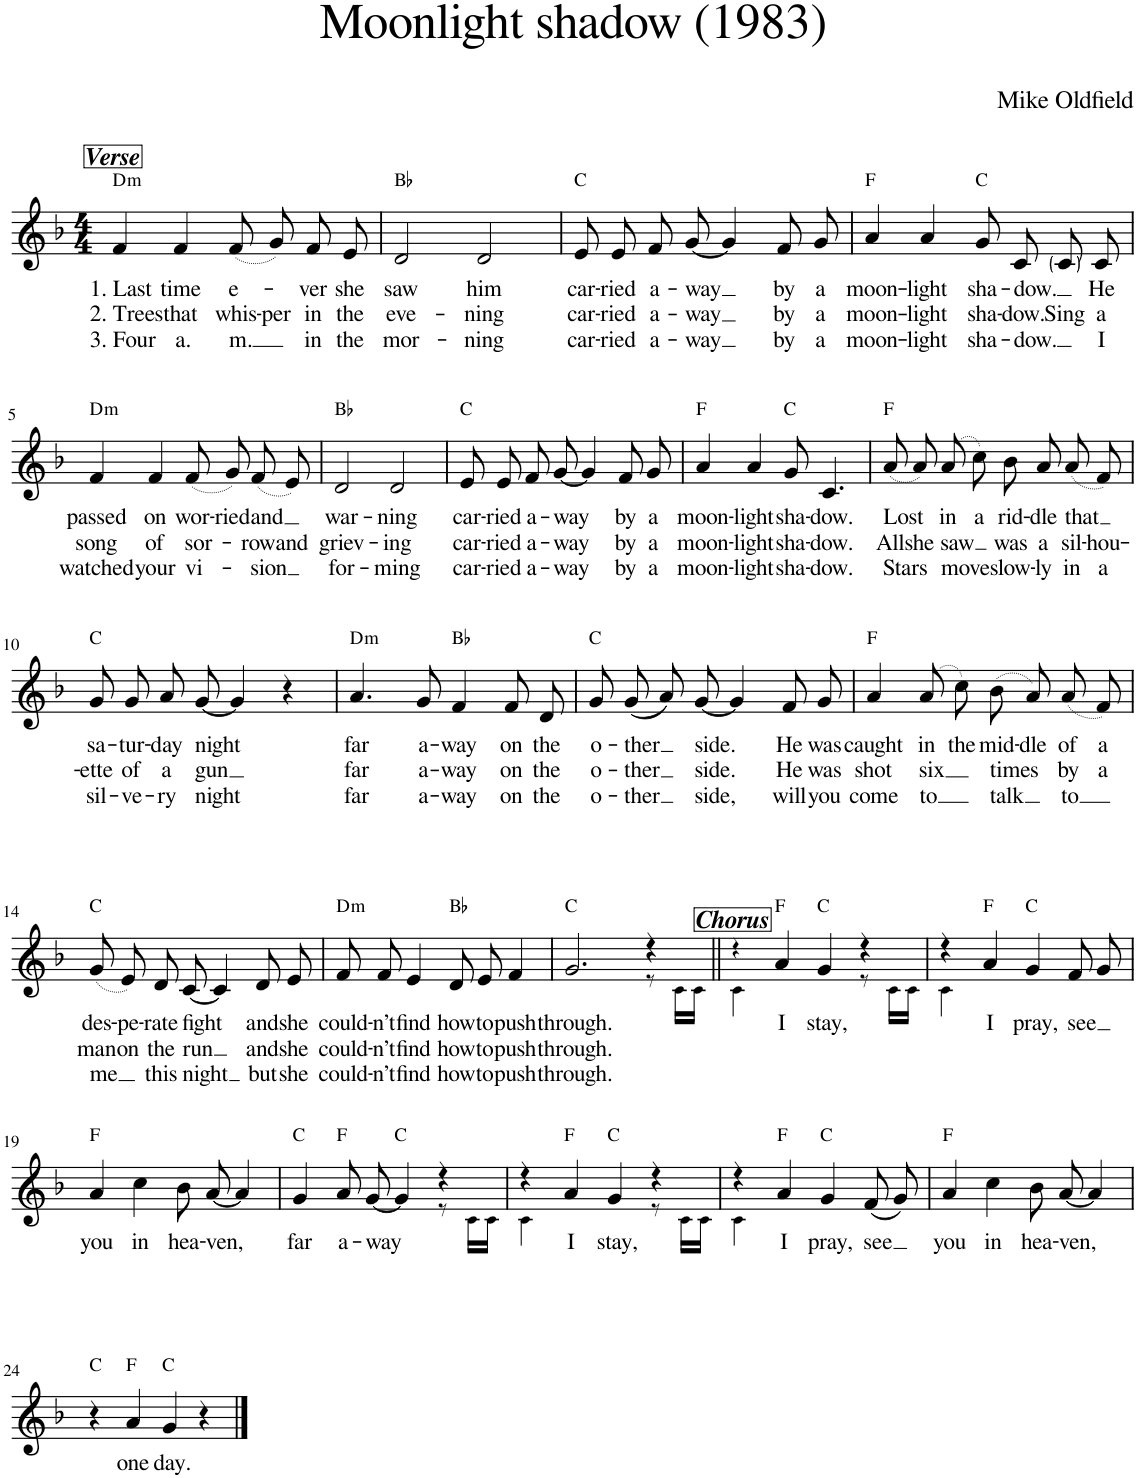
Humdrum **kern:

**kern	**text	**text	**text	**harte
*part1	*part1	*part1	*part1	*part1
*staff1	*staff1	*staff1	*staff1	*
*I"KD	*	*	*	*
*clefG2	*	*	*	*
*k[b-]	*	*	*	*
*F:	*	*	*	*
*M4/4	*	*	*	*
=1	=1	=1	=1	=1
!LO:TX:a:Bi:t=Verse	!	!	!	!
!	!LO:LY:b	!LO:LY:b	!LO:LY:b	!LO:H:kt=m
4f/	1. Last	2. Trees	3. Four	D:min
!	!LO:LY:b	!LO:LY:b	!LO:LY:b	!
4f/	time	that	a.	.
!	!LO:LY:b	!LO:LY:b	!LO:LY:b	!
(8f/	e-	whis-	m.	.
!	!	!LO:LY:b	!	!
8g/)	.	-per	.	.
!	!LO:LY:b	!LO:LY:b	!LO:LY:b	!
8f/	-ver	in	in	.
!	!LO:LY:b	!LO:LY:b	!LO:LY:b	!
8e/	she	the	the	.
=2	=2	=2	=2	=2
!	!LO:LY:b	!LO:LY:b	!LO:LY:b	!
2d/	saw	eve-	mor-	Bb:maj
!	!LO:LY:b	!LO:LY:b	!LO:LY:b	!
2d/	him	-ning	-ning	.
=3	=3	=3	=3	=3
!	!LO:LY:b	!LO:LY:b	!LO:LY:b	!
8e/	car-	car-	car-	C:maj
!	!LO:LY:b	!LO:LY:b	!LO:LY:b	!
8e/	-ried	-ried	-ried	.
!	!LO:LY:b	!LO:LY:b	!LO:LY:b	!
8f/	a-	a-	a-	.
!	!LO:LY:b	!LO:LY:b	!LO:LY:b	!
[8g/	-way	-way	-way	.
4g/]	.	.	.	.
!	!LO:LY:b	!LO:LY:b	!LO:LY:b	!
8f/	by	by	by	.
!	!LO:LY:b	!LO:LY:b	!LO:LY:b	!
8g/	a	a	a	.
=4	=4	=4	=4	=4
!	!LO:LY:b	!LO:LY:b	!LO:LY:b	!
4a/	moon-	moon-	moon-	F:maj
!	!LO:LY:b	!LO:LY:b	!LO:LY:b	!
4a/	-light	-light	-light	.
!	!LO:LY:b	!LO:LY:b	!LO:LY:b	!
8g/	sha-	sha-	sha-	C:maj
!	!LO:LY:b	!LO:LY:b	!LO:LY:b	!
8c/	-dow.	-dow.	-dow.	.
!	!	!LO:LY:b	!	!
8c/	.	Sing	.	.
!	!LO:LY:b	!LO:LY:b	!LO:LY:b	!
8c/	He	a	I	.
!!LO:LB:g=z
=5	=5	=5	=5	=5
!	!LO:LY:b	!LO:LY:b	!LO:LY:b	!LO:H:kt=m
4f/	passed	song	watched	D:min
!	!LO:LY:b	!LO:LY:b	!LO:LY:b	!
4f/	on	of	your	.
!	!LO:LY:b	!LO:LY:b	!LO:LY:b	!
(8f/	wor-	sor-	vi-	.
!	!LO:LY:b	!	!	!
8g/)	-ried	.	.	.
!	!LO:LY:b	!LO:LY:b	!LO:LY:b	!
(8f/	and	-row	-sion	.
!	!	!LO:LY:b	!	!
8e/)	.	and	.	.
=6	=6	=6	=6	=6
!	!LO:LY:b	!LO:LY:b	!LO:LY:b	!
2d/	war-	griev-	for-	Bb:maj
!	!LO:LY:b	!LO:LY:b	!LO:LY:b	!
2d/	-ning	-ing	-ming	.
=7	=7	=7	=7	=7
!	!LO:LY:b	!LO:LY:b	!LO:LY:b	!
8e/	car-	car-	car-	C:maj
!	!LO:LY:b	!LO:LY:b	!LO:LY:b	!
8e/	-ried	-ried	-ried	.
!	!LO:LY:b	!LO:LY:b	!LO:LY:b	!
8f/	a-	a-	a-	.
!	!LO:LY:b	!LO:LY:b	!LO:LY:b	!
[8g/	-way	-way	-way	.
4g/]	.	.	.	.
!	!LO:LY:b	!LO:LY:b	!LO:LY:b	!
8f/	by	by	by	.
!	!LO:LY:b	!LO:LY:b	!LO:LY:b	!
8g/	a	a	a	.
=8	=8	=8	=8	=8
!	!LO:LY:b	!LO:LY:b	!LO:LY:b	!
4a/	moon-	moon-	moon-	F:maj
!	!LO:LY:b	!LO:LY:b	!LO:LY:b	!
4a/	-light	-light	-light	.
!	!LO:LY:b	!LO:LY:b	!LO:LY:b	!
8g/	sha-	sha-	sha-	C:maj
!	!LO:LY:b	!LO:LY:b	!LO:LY:b	!
4.c/	-dow.	-dow.	-dow.	.
=9	=9	=9	=9	=9
!	!LO:LY:b	!LO:LY:b	!LO:LY:b	!
(8a/	Lost	All	Stars	F:maj
!	!	!LO:LY:b	!	!
8a/)	.	she	.	.
!	!LO:LY:b	!LO:LY:b	!LO:LY:b	!
(8a/	in	saw	move	.
!	!LO:LY:b	!	!	!
8cc\)	a	.	.	.
!	!LO:LY:b	!LO:LY:b	!LO:LY:b	!
8b-\	rid-	was	slow-	.
!	!LO:LY:b	!LO:LY:b	!LO:LY:b	!
8a/	-dle	a	-ly	.
!	!LO:LY:b	!LO:LY:b	!LO:LY:b	!
(8a/	that	sil-	in	.
!	!	!LO:LY:b	!LO:LY:b	!
8f/)	.	-hou-	a	.
!!LO:LB:g=z
=10	=10	=10	=10	=10
!	!LO:LY:b	!LO:LY:b	!LO:LY:b	!
8g/	sa-	-ette	sil-	C:maj
!	!LO:LY:b	!LO:LY:b	!LO:LY:b	!
8g/	-tur-	of	-ve-	.
!	!LO:LY:b	!LO:LY:b	!LO:LY:b	!
8a/	-day	a	-ry	.
!	!LO:LY:b	!LO:LY:b	!LO:LY:b	!
[8g/	night	gun	night	.
4g/]	.	.	.	.
4r	.	.	.	.
=11	=11	=11	=11	=11
!	!LO:LY:b	!LO:LY:b	!LO:LY:b	!LO:H:kt=m
4.a/	far	far	far	D:min
!	!LO:LY:b	!LO:LY:b	!LO:LY:b	!
8g/	a-	a-	a-	.
!	!LO:LY:b	!LO:LY:b	!LO:LY:b	!
4f/	-way	-way	-way	Bb:maj
!	!LO:LY:b	!LO:LY:b	!LO:LY:b	!
8f/	on	on	on	.
!	!LO:LY:b	!LO:LY:b	!LO:LY:b	!
8d/	the	the	the	.
=12	=12	=12	=12	=12
!	!LO:LY:b	!LO:LY:b	!LO:LY:b	!
8g/	o-	o-	o-	C:maj
!	!LO:LY:b	!LO:LY:b	!LO:LY:b	!
(8g/	-ther	-ther	-ther	.
8a/)	.	.	.	.
!	!LO:LY:b	!LO:LY:b	!LO:LY:b	!
[8g/	side.	side.	side,	.
4g/]	.	.	.	.
!	!LO:LY:b	!LO:LY:b	!LO:LY:b	!
8f/	He	He	will	.
!	!LO:LY:b	!LO:LY:b	!LO:LY:b	!
8g/	was	was	you	.
=13	=13	=13	=13	=13
!	!LO:LY:b	!LO:LY:b	!LO:LY:b	!
4a/	caught	shot	come	F:maj
!	!LO:LY:b	!LO:LY:b	!LO:LY:b	!
(8a/	in	six	to	.
!	!LO:LY:b	!	!	!
8cc\)	the	.	.	.
!	!LO:LY:b	!LO:LY:b	!LO:LY:b	!
(8b-\	mid-	times	talk	.
!	!LO:LY:b	!	!	!
8a/)	-dle	.	.	.
!	!LO:LY:b	!LO:LY:b	!LO:LY:b	!
(8a/	of	by	to	.
!	!LO:LY:b	!LO:LY:b	!	!
8f/)	a	a	.	.
!!LO:LB:g=z
=14	=14	=14	=14	=14
!	!LO:LY:b	!LO:LY:b	!LO:LY:b	!
(8g/	des-	man	me	C:maj
!	!LO:LY:b	!LO:LY:b	!	!
8e/)	-pe-	on	.	.
!	!LO:LY:b	!LO:LY:b	!LO:LY:b	!
8d/	-rate	the	this	.
!	!LO:LY:b	!LO:LY:b	!LO:LY:b	!
[8c/	fight	run	night	.
4c/]	.	.	.	.
!	!LO:LY:b	!LO:LY:b	!LO:LY:b	!
8d/	and	and	but	.
!	!LO:LY:b	!LO:LY:b	!LO:LY:b	!
8e/	she	she	she	.
=15	=15	=15	=15	=15
!	!LO:LY:b	!LO:LY:b	!LO:LY:b	!LO:H:kt=m
8f/	could-	could-	could-	D:min
!	!LO:LY:b	!LO:LY:b	!LO:LY:b	!
8f/	-n’t	-n’t	-n’t	.
!	!LO:LY:b	!LO:LY:b	!LO:LY:b	!
4e/	find	find	find	.
!	!LO:LY:b	!LO:LY:b	!LO:LY:b	!
8d/	how	how	how	Bb:maj
!	!LO:LY:b	!LO:LY:b	!LO:LY:b	!
8e/	to	to	to	.
!	!LO:LY:b	!LO:LY:b	!LO:LY:b	!
4f/	push	push	push	.
=16	=16	=16	=16	=16
!	!LO:LY:b	!LO:LY:b	!LO:LY:b	!
*^	*	*	*	*
2.g/	2.ryy	through.	through.	through.	C:maj
4r	8r	.	.	.	.
.	16c!\LL	.	.	.	.
.	16c!\JJ	.	.	.	.
=17||	=17||	=17||	=17||	=17||	=17||
!LO:TX:a:Bi:t=Chorus	!	!	!	!	!
4r	4c!\	.	.	.	.
!	!	!LO:LY:b	!	!	!
4a/	2ryy	I	.	.	F:maj
!	!	!LO:LY:b	!	!	!
4g/	.	stay,	.	.	C:maj
4r	8r	.	.	.	.
.	16c!\LL	.	.	.	.
.	16c!\JJ	.	.	.	.
=18	=18	=18	=18	=18	=18
4r	4c!\	.	.	.	.
!	!	!LO:LY:b	!	!	!
4a/	2.ryy	I	.	.	F:maj
!	!	!LO:LY:b	!	!	!
4g/	.	pray,	.	.	C:maj
!	!	!LO:LY:b	!	!	!
8f/	.	see	.	.	.
8g/	.	.	.	.	.
*v	*v	*	*	*	*
!!LO:LB:g=z
=19	=19	=19	=19	=19
!	!LO:LY:b	!	!	!
4a/	you	.	.	F:maj
!	!LO:LY:b	!	!	!
4cc\	in	.	.	.
!	!LO:LY:b	!	!	!
8b-\	hea-	.	.	.
!	!LO:LY:b	!	!	!
[8a/	-ven,	.	.	.
4a/]	.	.	.	.
=20	=20	=20	=20	=20
!	!LO:LY:b	!	!	!
*^	*	*	*	*
4g/	2.ryy	far	.	.	C:maj
!	!	!LO:LY:b	!	!	!
8a/	.	a-	.	.	F:maj
!	!	!LO:LY:b	!	!	!
[8g/	.	-way	.	.	.
4g/]	.	.	.	.	C:maj
4r	8r	.	.	.	.
.	16c!\LL	.	.	.	.
.	16c!\JJ	.	.	.	.
=21	=21	=21	=21	=21	=21
4r	4c!\	.	.	.	.
!	!	!LO:LY:b	!	!	!
4a/	4ryy	I	.	.	F:maj
!	!	!LO:LY:b	!	!	!
4g/	4ryy	stay,	.	.	C:maj
4r	8r	.	.	.	.
.	16c!\LL	.	.	.	.
.	16c!\JJ	.	.	.	.
=22	=22	=22	=22	=22	=22
4r	4c!\	.	.	.	.
!	!	!LO:LY:b	!	!	!
4a/	2.ryy	I	.	.	F:maj
!	!	!LO:LY:b	!	!	!
4g/	.	pray,	.	.	C:maj
!	!	!LO:LY:b	!	!	!
(8f/	.	see	.	.	.
8g/)	.	.	.	.	.
*v	*v	*	*	*	*
=23	=23	=23	=23	=23
!	!LO:LY:b	!	!	!
4a/	you	.	.	F:maj
!	!LO:LY:b	!	!	!
4cc\	in	.	.	.
!	!LO:LY:b	!	!	!
8b-\	hea-	.	.	.
!	!LO:LY:b	!	!	!
[8a/	-ven,	.	.	.
4a/]	.	.	.	.
!!LO:LB:g=z
=24	=24	=24	=24	=24
4r	.	.	.	C:maj
!	!LO:LY:b	!	!	!
4a/	one	.	.	F:maj
!	!LO:LY:b	!	!	!
4g/	day.	.	.	C:maj
4r	.	.	.	.
==	==	==	==	==
*-	*-	*-	*-	*-
